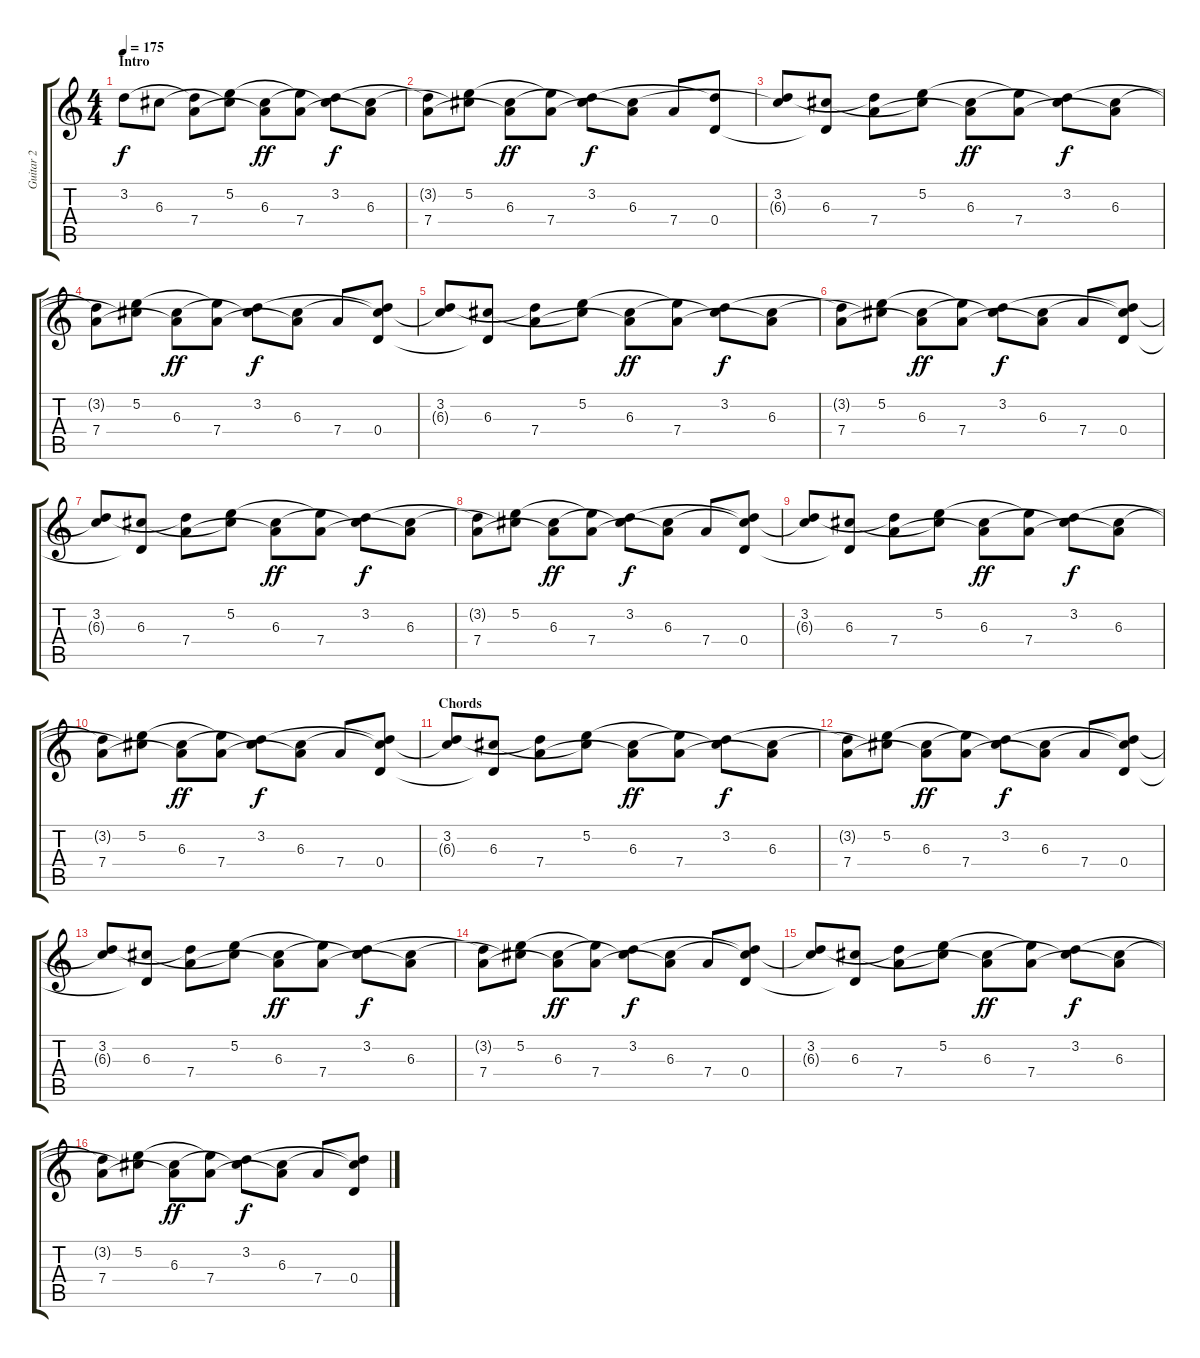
\track ("Guitar 2" "Guitar 2") {instrument acousticguitarsteel}
\staff {score tabs}
\tuning (E4 B3 G3 D3 A2 E2) {hide}
\ts (4 4)
\section ("" "Intro")
\tempo 175
\clef g2
\ks c
3.2.8{dy f volume 15 instrument acousticguitarsteel} 6.3.8 (3.2{t} 7.4).8 (5.2 6.3{t}).8 (6.3 7.4{t}).8{dy ff} (5.2{t} 7.4).8 (3.2 6.3{t}).8{dy f} (6.3 7.4{t}).8 |
(3.2{t} 7.4).8 (5.2 6.3{t}).8 (6.3 7.4{t}).8{dy ff} (5.2{t} 7.4).8 (3.2 6.3{t}).8{dy f} (6.3 7.4{t}).8 7.4.8 (3.2{t} 0.4).8 |
(3.2 6.3{t}).8 (6.3 0.4{t}).8 (3.2{t} 7.4).8 (5.2 6.3{t}).8 (6.3 7.4{t}).8{dy ff} (5.2{t} 7.4).8 (3.2 6.3{t}).8{dy f} (6.3 7.4{t}).8 |
(3.2{t} 7.4).8 (5.2 6.3{t}).8 (6.3 7.4{t}).8{dy ff} (5.2{t} 7.4).8 (3.2 6.3{t}).8{dy f} (6.3 7.4{t}).8 7.4.8 (3.2{t} 6.3{t} 0.4).8 |
(3.2 6.3{t}).8 (6.3 0.4{t}).8 (3.2{t} 7.4).8 (5.2 6.3{t}).8 (6.3 7.4{t}).8{dy ff} (5.2{t} 7.4).8 (3.2 6.3{t}).8{dy f} (6.3 7.4{t}).8 |
(3.2{t} 7.4).8 (5.2 6.3{t}).8 (6.3 7.4{t}).8{dy ff} (5.2{t} 7.4).8 (3.2 6.3{t}).8{dy f} (6.3 7.4{t}).8 7.4.8 (3.2{t} 6.3{t} 0.4).8 |
(3.2 6.3{t}).8 (6.3 0.4{t}).8 (3.2{t} 7.4).8 (5.2 6.3{t}).8 (6.3 7.4{t}).8{dy ff} (5.2{t} 7.4).8 (3.2 6.3{t}).8{dy f} (6.3 7.4{t}).8 |
(3.2{t} 7.4).8 (5.2 6.3{t}).8 (6.3 7.4{t}).8{dy ff} (5.2{t} 7.4).8 (3.2 6.3{t}).8{dy f} (6.3 7.4{t}).8 7.4.8 (3.2{t} 6.3{t} 0.4).8 |
(3.2 6.3{t}).8 (6.3 0.4{t}).8 (3.2{t} 7.4).8 (5.2 6.3{t}).8 (6.3 7.4{t}).8{dy ff} (5.2{t} 7.4).8 (3.2 6.3{t}).8{dy f} (6.3 7.4{t}).8 |
(3.2{t} 7.4).8 (5.2 6.3{t}).8 (6.3 7.4{t}).8{dy ff} (5.2{t} 7.4).8 (3.2 6.3{t}).8{dy f} (6.3 7.4{t}).8 7.4.8 (3.2{t} 6.3{t} 0.4).8 |
\section ("" "Chords")
(3.2 6.3{t}).8 (6.3 0.4{t}).8 (3.2{t} 7.4).8 (5.2 6.3{t}).8 (6.3 7.4{t}).8{dy ff} (5.2{t} 7.4).8 (3.2 6.3{t}).8{dy f} (6.3 7.4{t}).8 |
(3.2{t} 7.4).8 (5.2 6.3{t}).8 (6.3 7.4{t}).8{dy ff} (5.2{t} 7.4).8 (3.2 6.3{t}).8{dy f} (6.3 7.4{t}).8 7.4.8 (3.2{t} 6.3{t} 0.4).8 |
(3.2 6.3{t}).8 (6.3 0.4{t}).8 (3.2{t} 7.4).8 (5.2 6.3{t}).8 (6.3 7.4{t}).8{dy ff} (5.2{t} 7.4).8 (3.2 6.3{t}).8{dy f} (6.3 7.4{t}).8 |
(3.2{t} 7.4).8 (5.2 6.3{t}).8 (6.3 7.4{t}).8{dy ff} (5.2{t} 7.4).8 (3.2 6.3{t}).8{dy f} (6.3 7.4{t}).8 7.4.8 (3.2{t} 6.3{t} 0.4).8 |
(3.2 6.3{t}).8 (6.3 0.4{t}).8 (3.2{t} 7.4).8 (5.2 6.3{t}).8 (6.3 7.4{t}).8{dy ff} (5.2{t} 7.4).8 (3.2 6.3{t}).8{dy f} (6.3 7.4{t}).8 |
(3.2{t} 7.4).8 (5.2 6.3{t}).8 (6.3 7.4{t}).8{dy ff} (5.2{t} 7.4).8 (3.2 6.3{t}).8{dy f} (6.3 7.4{t}).8 7.4.8 (3.2{t} 6.3{t} 0.4).8
